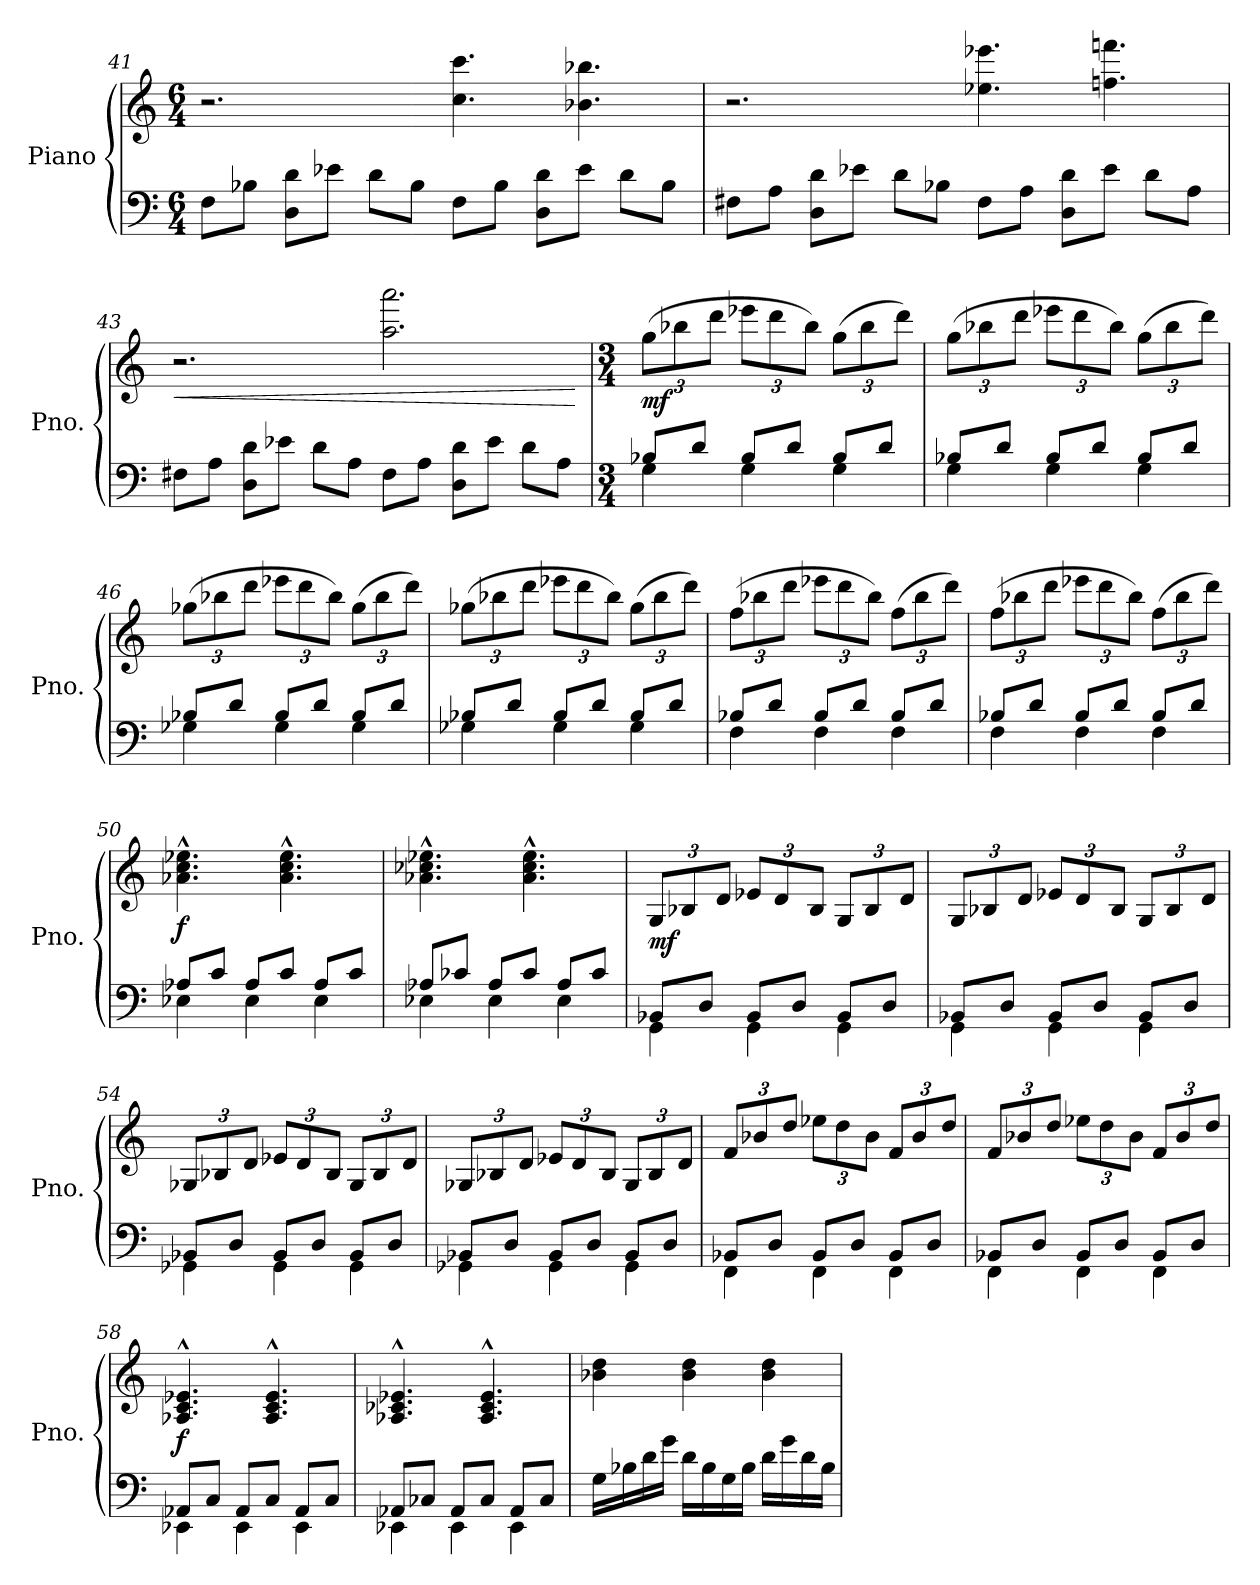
**kern	**kern	**dynam
*part1	*part1	*part1
*staff2	*staff1	*staff1/2
*I"Piano	*	*
*I'Pno.	*	*
*clefF4	*clefG2	*
*k[]	*k[]	*
*M6/4	*M6/4	*
=41	=41	=41
8F\L	2.r	.
8B-X\J	.	.
8D\ 8d\L	.	.
8e-X\J	.	.
8d\L	.	.
8B-\J	.	.
8F\L	4.cc\ 4.ccc\	.
8B-\J	.	.
8D\ 8d\L	.	.
8e-\J	4.b-X\ 4.bb-X\	.
8d\L	.	.
8B-\J	.	.
=42	=42	=42
8F#X\L	2.r	.
8A\J	.	.
8D\ 8d\L	.	.
8e-X\J	.	.
8d\L	.	.
8B-X\J	.	.
8F#\L	4.ee-X\ 4.eee-X\	.
8A\J	.	.
8D\ 8d\L	.	.
8e-\J	4.ffn\ 4.fffn\	.
8d\L	.	.
8A\J	.	.
!!LO:LB:g=z
=43	=43	=43
!	!	!LO:HP:b
8F#X\L	2.r	<
8A\J	.	.
8D\ 8d\L	.	.
8e-X\J	.	.
8d\L	.	.
8A\J	.	.
8F#\L	2.aa\ 2.aaa\	.
8A\J	.	.
8D\ 8d\L	.	.
8e-\J	.	.
8d\L	.	.
8A\J	.	.
.	.	[
=44	=44	=44
*M3/4	*M3/4	*
*^	*	*
*	*	*Xbrackettup	*
!	!	!	!LO:DY:b
8B-X/L	4G\	(>12gg\L	mf
.	.	12bb-X\	.
8d/J	.	.	.
.	.	12ddd\J	.
8B-/L	4G\	12eee-X\L	.
.	.	12ddd\	.
8d/J	.	.	.
.	.	12bb-\J)	.
8B-/L	4G\	(>12gg\L	.
.	.	12bb-\	.
8d/J	.	.	.
.	.	12ddd\J)	.
=45	=45	=45	=45
8B-X/L	4G\	(>12gg\L	.
.	.	12bb-X\	.
8d/J	.	.	.
.	.	12ddd\J	.
8B-/L	4G\	12eee-X\L	.
.	.	12ddd\	.
8d/J	.	.	.
.	.	12bb-\J)	.
8B-/L	4G\	(>12gg\L	.
.	.	12bb-\	.
8d/J	.	.	.
.	.	12ddd\J)	.
!!LO:LB:g=z
=46	=46	=46	=46
8B-X/L	4G-X\	(>12gg-X\L	.
.	.	12bb-X\	.
8d/J	.	.	.
.	.	12ddd\J	.
8B-/L	4G-\	12eee-X\L	.
.	.	12ddd\	.
8d/J	.	.	.
.	.	12bb-\J)	.
8B-/L	4G-\	(>12gg-\L	.
.	.	12bb-\	.
8d/J	.	.	.
.	.	12ddd\J)	.
=47	=47	=47	=47
8B-X/L	4G-X\	(>12gg-X\L	.
.	.	12bb-X\	.
8d/J	.	.	.
.	.	12ddd\J	.
8B-/L	4G-\	12eee-X\L	.
.	.	12ddd\	.
8d/J	.	.	.
.	.	12bb-\J)	.
8B-/L	4G-\	(>12gg-\L	.
.	.	12bb-\	.
8d/J	.	.	.
.	.	12ddd\J)	.
=48	=48	=48	=48
8B-X/L	4F\	(>12ff\L	.
.	.	12bb-X\	.
8d/J	.	.	.
.	.	12ddd\J	.
8B-/L	4F\	12eee-X\L	.
.	.	12ddd\	.
8d/J	.	.	.
.	.	12bb-\J)	.
8B-/L	4F\	(>12ff\L	.
.	.	12bb-\	.
8d/J	.	.	.
.	.	12ddd\J)	.
!!LO:LB:g=z
=49	=49	=49	=49
8B-X/L	4F\	(>12ff\L	.
.	.	12bb-X\	.
8d/J	.	.	.
.	.	12ddd\J	.
8B-/L	4F\	12eee-X\L	.
.	.	12ddd\	.
8d/J	.	.	.
.	.	12bb-\J)	.
8B-/L	4F\	(>12ff\L	.
.	.	12bb-\	.
8d/J	.	.	.
.	.	12ddd\J)	.
=50	=50	=50	=50
!	!	!	!LO:DY:b
8A-X/L	4E-X\	4.a-X\^^ 4.cc\^^ 4.ee-X\^^	f
8c/J	.	.	.
8A-/L	4E-\	.	.
8c/J	.	4.a-\^^ 4.cc\^^ 4.ee-\^^	.
8A-/L	4E-\	.	.
8c/J	.	.	.
=51	=51	=51	=51
8A-X/L	4E-X\	4.a-X\^^ 4.cc-X\^^ 4.ee-X\^^	.
8c-X/J	.	.	.
8A-/L	4E-\	.	.
8c-/J	.	4.a-\^^ 4.cc-\^^ 4.ee-\^^	.
8A-/L	4E-\	.	.
8c-/J	.	.	.
!!LO:LB:g=z
=52	=52	=52	=52
!	!	!	!LO:DY:b
8BB-X/L	4GG\	12G/L	mf
.	.	12B-X/	.
8D/J	.	.	.
.	.	12d/J	.
8BB-/L	4GG\	12e-X/L	.
.	.	12d/	.
8D/J	.	.	.
.	.	12B-/J	.
8BB-/L	4GG\	12G/L	.
.	.	12B-/	.
8D/J	.	.	.
.	.	12d/J	.
=53	=53	=53	=53
8BB-X/L	4GG\	12G/L	.
.	.	12B-X/	.
8D/J	.	.	.
.	.	12d/J	.
8BB-/L	4GG\	12e-X/L	.
.	.	12d/	.
8D/J	.	.	.
.	.	12B-/J	.
8BB-/L	4GG\	12G/L	.
.	.	12B-/	.
8D/J	.	.	.
.	.	12d/J	.
=54	=54	=54	=54
8BB-X/L	4GG-X\	12G-X/L	.
.	.	12B-X/	.
8D/J	.	.	.
.	.	12d/J	.
8BB-/L	4GG-\	12e-X/L	.
.	.	12d/	.
8D/J	.	.	.
.	.	12B-/J	.
8BB-/L	4GG-\	12G-/L	.
.	.	12B-/	.
8D/J	.	.	.
.	.	12d/J	.
!!LO:LB:g=z
=55	=55	=55	=55
8BB-X/L	4GG-X\	12G-X/L	.
.	.	12B-X/	.
8D/J	.	.	.
.	.	12d/J	.
8BB-/L	4GG-\	12e-X/L	.
.	.	12d/	.
8D/J	.	.	.
.	.	12B-/J	.
8BB-/L	4GG-\	12G-/L	.
.	.	12B-/	.
8D/J	.	.	.
.	.	12d/J	.
=56	=56	=56	=56
8BB-X/L	4FF\	12f/L	.
.	.	12b-X/	.
8D/J	.	.	.
.	.	12dd/J	.
8BB-/L	4FF\	12ee-X\L	.
.	.	12dd\	.
8D/J	.	.	.
.	.	12b-\J	.
8BB-/L	4FF\	12f/L	.
.	.	12b-/	.
8D/J	.	.	.
.	.	12dd/J	.
=57	=57	=57	=57
8BB-X/L	4FF\	12f/L	.
.	.	12b-X/	.
8D/J	.	.	.
.	.	12dd/J	.
8BB-/L	4FF\	12ee-X\L	.
.	.	12dd\	.
8D/J	.	.	.
.	.	12b-\J	.
8BB-/L	4FF\	12f/L	.
.	.	12b-/	.
8D/J	.	.	.
.	.	12dd/J	.
!!LO:PB:g=z
=58	=58	=58	=58
!	!	!	!LO:DY:b
8AA-X/L	4EE-X\	4.A-X/^^ 4.c/^^ 4.e-X/^^	f
8C/J	.	.	.
8AA-/L	4EE-\	.	.
8C/J	.	4.A-/^^ 4.c/^^ 4.e-/^^	.
8AA-/L	4EE-\	.	.
8C/J	.	.	.
=59	=59	=59	=59
8AA-X/L	4EE-X\	4.A-X/^^ 4.c-X/^^ 4.e-X/^^	.
8C-X/J	.	.	.
8AA-/L	4EE-\	.	.
8C-/J	.	4.A-/^^ 4.c-/^^ 4.e-/^^	.
8AA-/L	4EE-\	.	.
8C-/J	.	.	.
*v	*v	*	*
=60	=60	=60
16G\LL	4b-X\ 4dd\	.
16B-X\	.	.
16d\	.	.
16g\JJ	.	.
16d\LL	4b-\ 4dd\	.
16B-\	.	.
16G\	.	.
16B-\JJ	.	.
16d\LL	4b-\ 4dd\	.
16g\	.	.
16d\	.	.
16B-\JJ	.	.
=	=	=
*-	*-	*-
